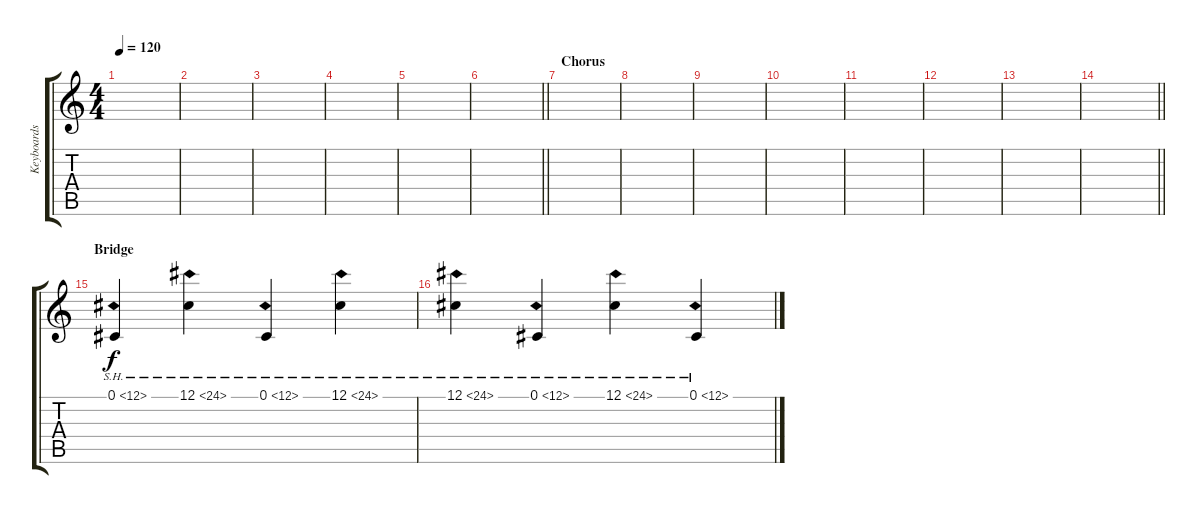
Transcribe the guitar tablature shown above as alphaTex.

\track ("Keyboards I" "Keyboards ") {instrument lead5charang}
\staff {score tabs}
\tuning (Db4 Ab3 E3 B2 Gb2 B1) {hide}
\ts (4 4)
\tempo 120
\clef g2
\ks c
|
|
|
|
|
\barLineRight lightlight
|
\section ("" "Chorus")
|
|
|
|
|
|
|
\barLineRight lightlight
|
\section ("" "Bridge")
0.1{sh 12}.4 12.1{sh 12}.4 0.1{sh 12}.4 12.1{sh 12}.4 |
12.1{sh 12}.4 0.1{sh 12}.4 12.1{sh 12}.4 0.1{sh 12}.4
